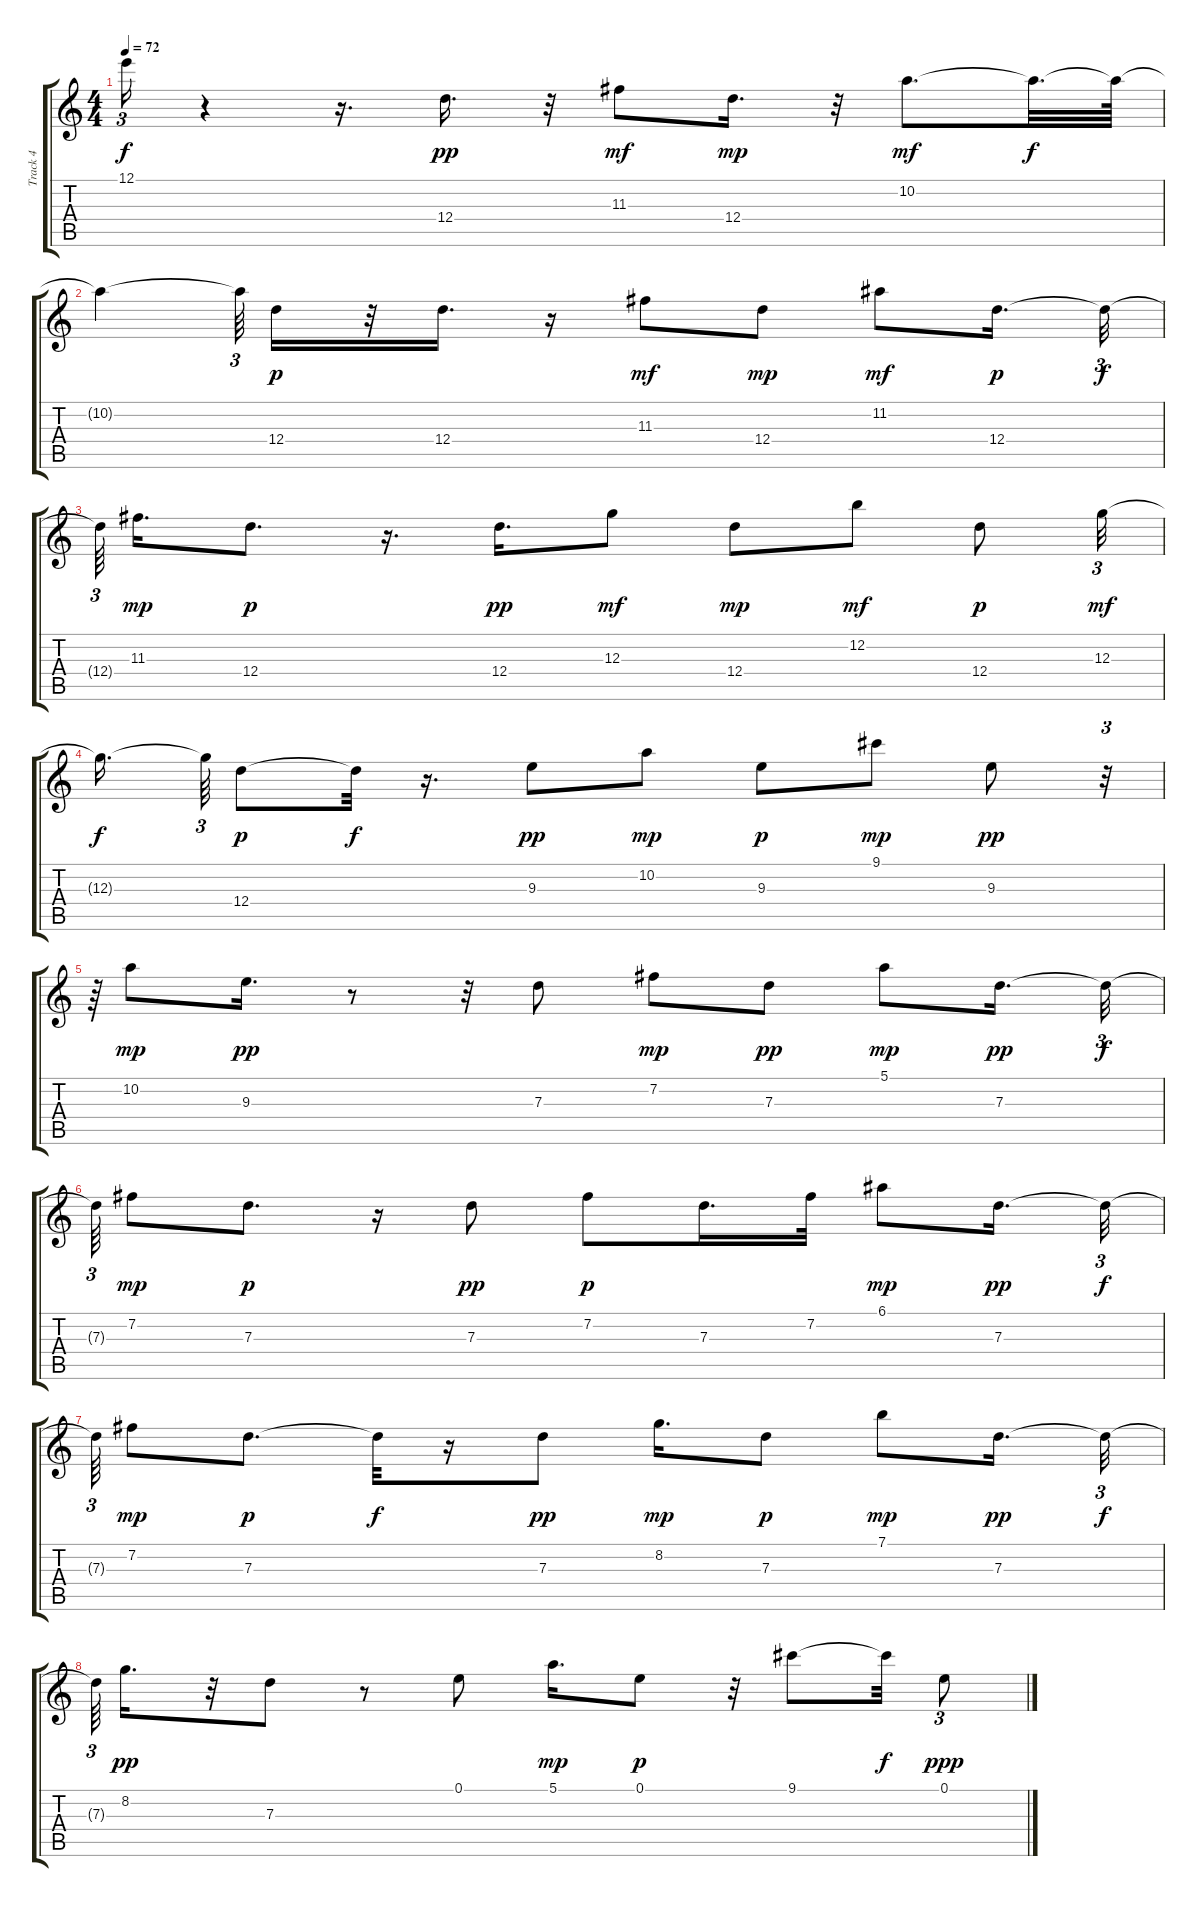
\track ("Track 4" "Track 4") {instrument electricguitarclean}
\staff {score tabs}
\tuning (E4 B3 G3 D3 A2 E2) {hide}
\ts (4 4)
\tempo 72
\clef g2
\ks c
12.1{t}.16{tu (3 2) dy f} r.4 r.16{d} 12.4.16{d dy pp} r.32 11.3.8{dy mf} 12.4.16{d dy mp} r.32 10.2.8{d dy mf} 10.2{t}.32{d dy f} 10.2{t}.64 |
10.2{t}.4 10.2{t}.64{tu (3 2)} 12.4.16{dy p} r.32 12.4.16{d} r.16 11.3.8{dy mf} 12.4.8{dy mp} 11.2.8{dy mf} 12.4.16{d dy p} 12.4{t}.32{tu (3 2) dy f} |
12.4{t}.64{tu (3 2)} 11.3.16{d dy mp} 12.4.8{d dy p} r.16{d} 12.4.16{d dy pp} 12.3.8{dy mf} 12.4.8{dy mp} 12.2.8{dy mf} 12.4.8{dy p} 12.3.32{tu (3 2) dy mf} |
12.3{t}.16{d dy f} 12.3{t}.64{tu (3 2)} 12.4.8{dy p} 12.4{t}.32{dy f} r.16{d} 9.3.8{dy pp} 10.2.8{dy mp} 9.3.8{dy p} 9.1.8{dy mp} 9.3.8{dy pp} r.32{tu (3 2)} |
r.64{tu (3 2)} 10.2.8{dy mp} 9.3.16{d dy pp} r.8 r.32 7.3.8 7.2.8{dy mp} 7.3.8{dy pp} 5.1.8{dy mp} 7.3.16{d dy pp} 7.3{t}.32{tu (3 2) dy f} |
7.3{t}.64{tu (3 2)} 7.2.8{dy mp} 7.3.8{d dy p} r.16 7.3.8{dy pp} 7.2.8{dy p} 7.3.16{d} 7.2.32 6.1.8{dy mp} 7.3.16{d dy pp} 7.3{t}.32{tu (3 2) dy f} |
7.3{t}.64{tu (3 2)} 7.2.8{dy mp} 7.3.8{d dy p} 7.3{t}.32{dy f} r.16 7.3.8{dy pp} 8.2.16{d dy mp} 7.3.8{dy p} 7.1.8{dy mp} 7.3.16{d dy pp} 7.3{t}.32{tu (3 2) dy f} |
7.3{t}.64{tu (3 2)} 8.2.16{d dy pp} r.32 7.3.8 r.8 0.1.8 5.1.16{d dy mp} 0.1.8{dy p} r.32 9.1.8 9.1{t}.32{dy f} 0.1.8{tu (3 2) dy ppp}
